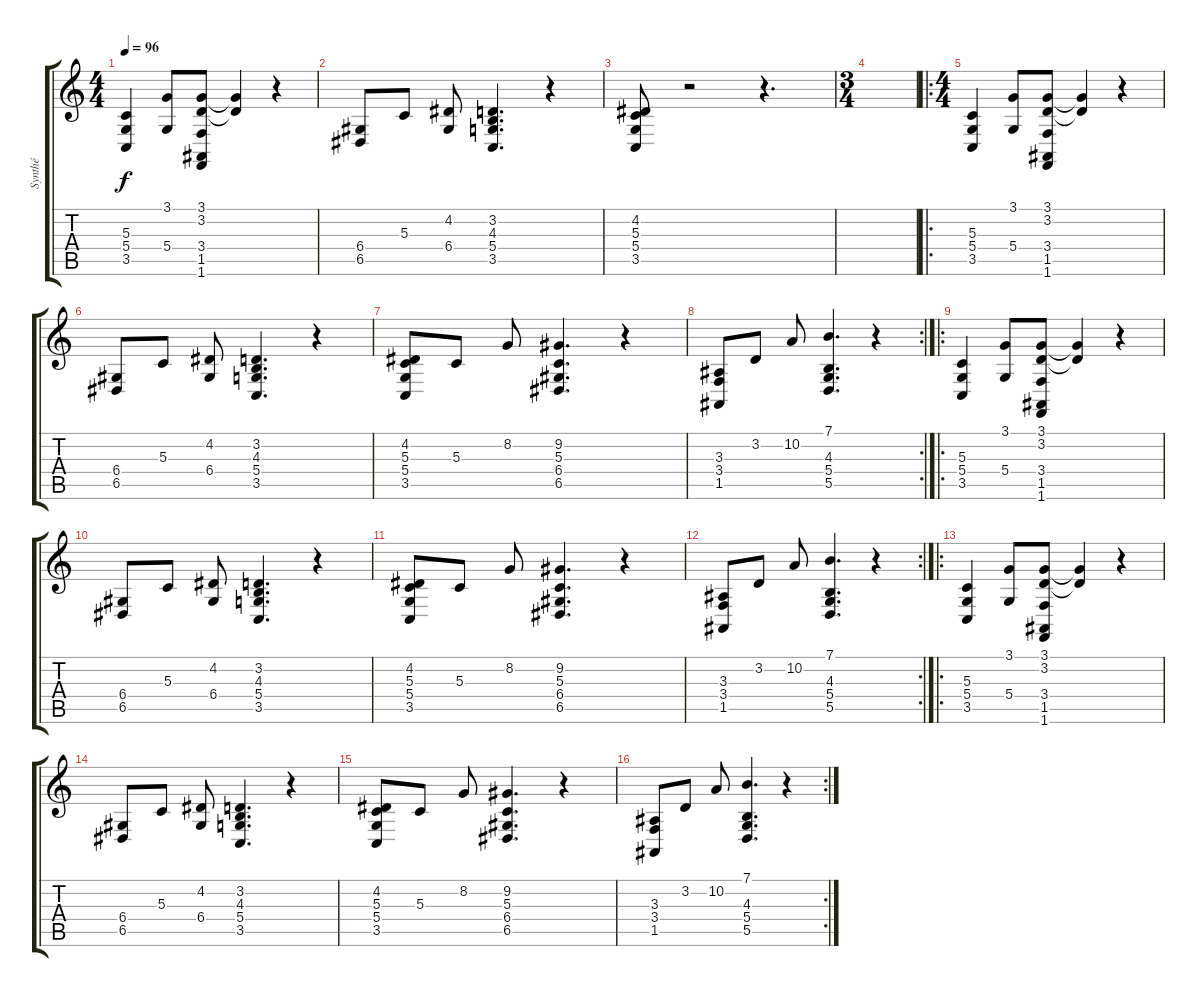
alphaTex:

\track ("Synthé" "Synthé") {instrument fx8scifi}
\staff {score tabs}
\tuning (E4 B3 G3 D3 A2 E2) {hide}
\ts (4 4)
\tempo 96
\clef g2
\ks c
(5.3 5.4 3.5).4{dy f} (3.1 5.4).8 (3.1 3.2 3.4 1.5 1.6).8 (3.1{t} 3.2{t}).4 r.4 |
(6.4 6.5).8 5.3.8 (4.2 6.4).8 (3.2 4.3 5.4 3.5).4{d} r.4 |
(4.2 5.3 5.4 3.5).8 r.2 r.4{d} |
\ts (3 4)
|
\ro
\ts (4 4)
(5.3 5.4 3.5).4 (3.1 5.4).8 (3.1 3.2 3.4 1.5 1.6).8 (3.1{t} 3.2{t}).4 r.4 |
(6.4 6.5).8 5.3.8 (4.2 6.4).8 (3.2 4.3 5.4 3.5).4{d} r.4 |
(4.2 5.3 5.4 3.5).8 5.3.8 8.2.8 (9.2 5.3 6.4 6.5).4{d} r.4 |
\rc 2
(3.3 3.4 1.5).8 3.2.8 10.2.8 (7.1 4.3 5.4 5.5).4{d} r.4 |
\ro
(5.3 5.4 3.5).4 (3.1 5.4).8 (3.1 3.2 3.4 1.5 1.6).8 (3.1{t} 3.2{t}).4 r.4 |
(6.4 6.5).8 5.3.8 (4.2 6.4).8 (3.2 4.3 5.4 3.5).4{d} r.4 |
(4.2 5.3 5.4 3.5).8 5.3.8 8.2.8 (9.2 5.3 6.4 6.5).4{d} r.4 |
\rc 2
(3.3 3.4 1.5).8 3.2.8 10.2.8 (7.1 4.3 5.4 5.5).4{d} r.4 |
\ro
(5.3 5.4 3.5).4 (3.1 5.4).8 (3.1 3.2 3.4 1.5 1.6).8 (3.1{t} 3.2{t}).4 r.4 |
(6.4 6.5).8 5.3.8 (4.2 6.4).8 (3.2 4.3 5.4 3.5).4{d} r.4 |
(4.2 5.3 5.4 3.5).8 5.3.8 8.2.8 (9.2 5.3 6.4 6.5).4{d} r.4 |
\rc 2
(3.3 3.4 1.5).8 3.2.8 10.2.8 (7.1 4.3 5.4 5.5).4{d} r.4
